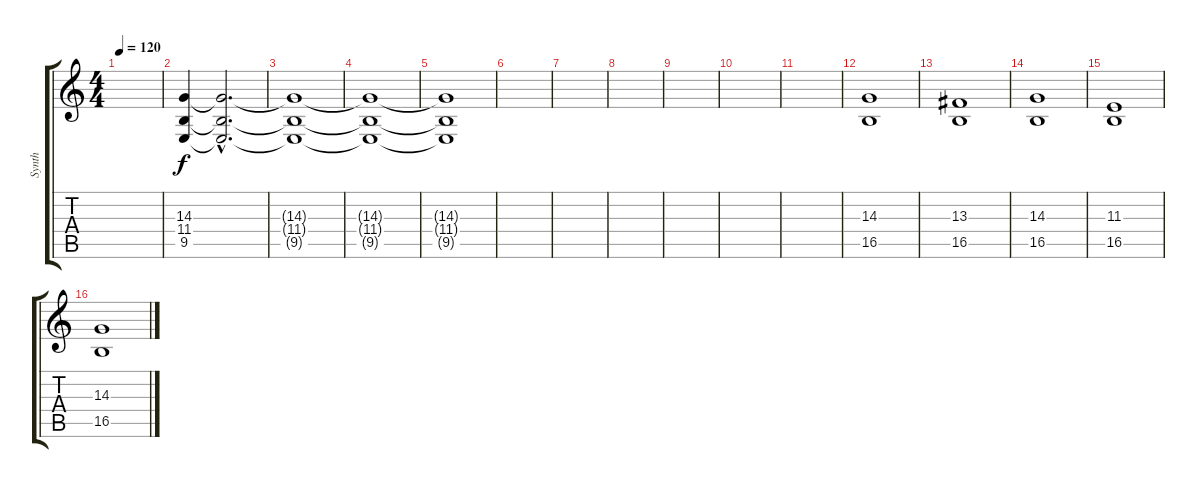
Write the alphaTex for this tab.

\track ("Synth" "Synth") {instrument synthstrings1}
\staff {score tabs}
\tuning (D4 A3 F3 C3 G2 D2) {hide}
\ts (4 4)
\tempo 120
\clef g2
\ks c
|
(14.3 11.4 9.5).4{volume 0 instrument fx6goblins} (14.3{hac t} 11.4{hac t} 9.5{hac t}).2{d volume 8} |
(14.3{t} 11.4{t} 9.5{t}).1 |
(14.3{t} 11.4{t} 9.5{t}).1{volume 0} |
(14.3{t} 11.4{t} 9.5{t}).1 |
|
|
|
|
|
|
(14.3 16.5).1{volume 4} |
(13.3 16.5).1 |
(14.3 16.5).1{volume 8} |
(11.3 16.5).1 |
(14.3 16.5).1{volume 10}
